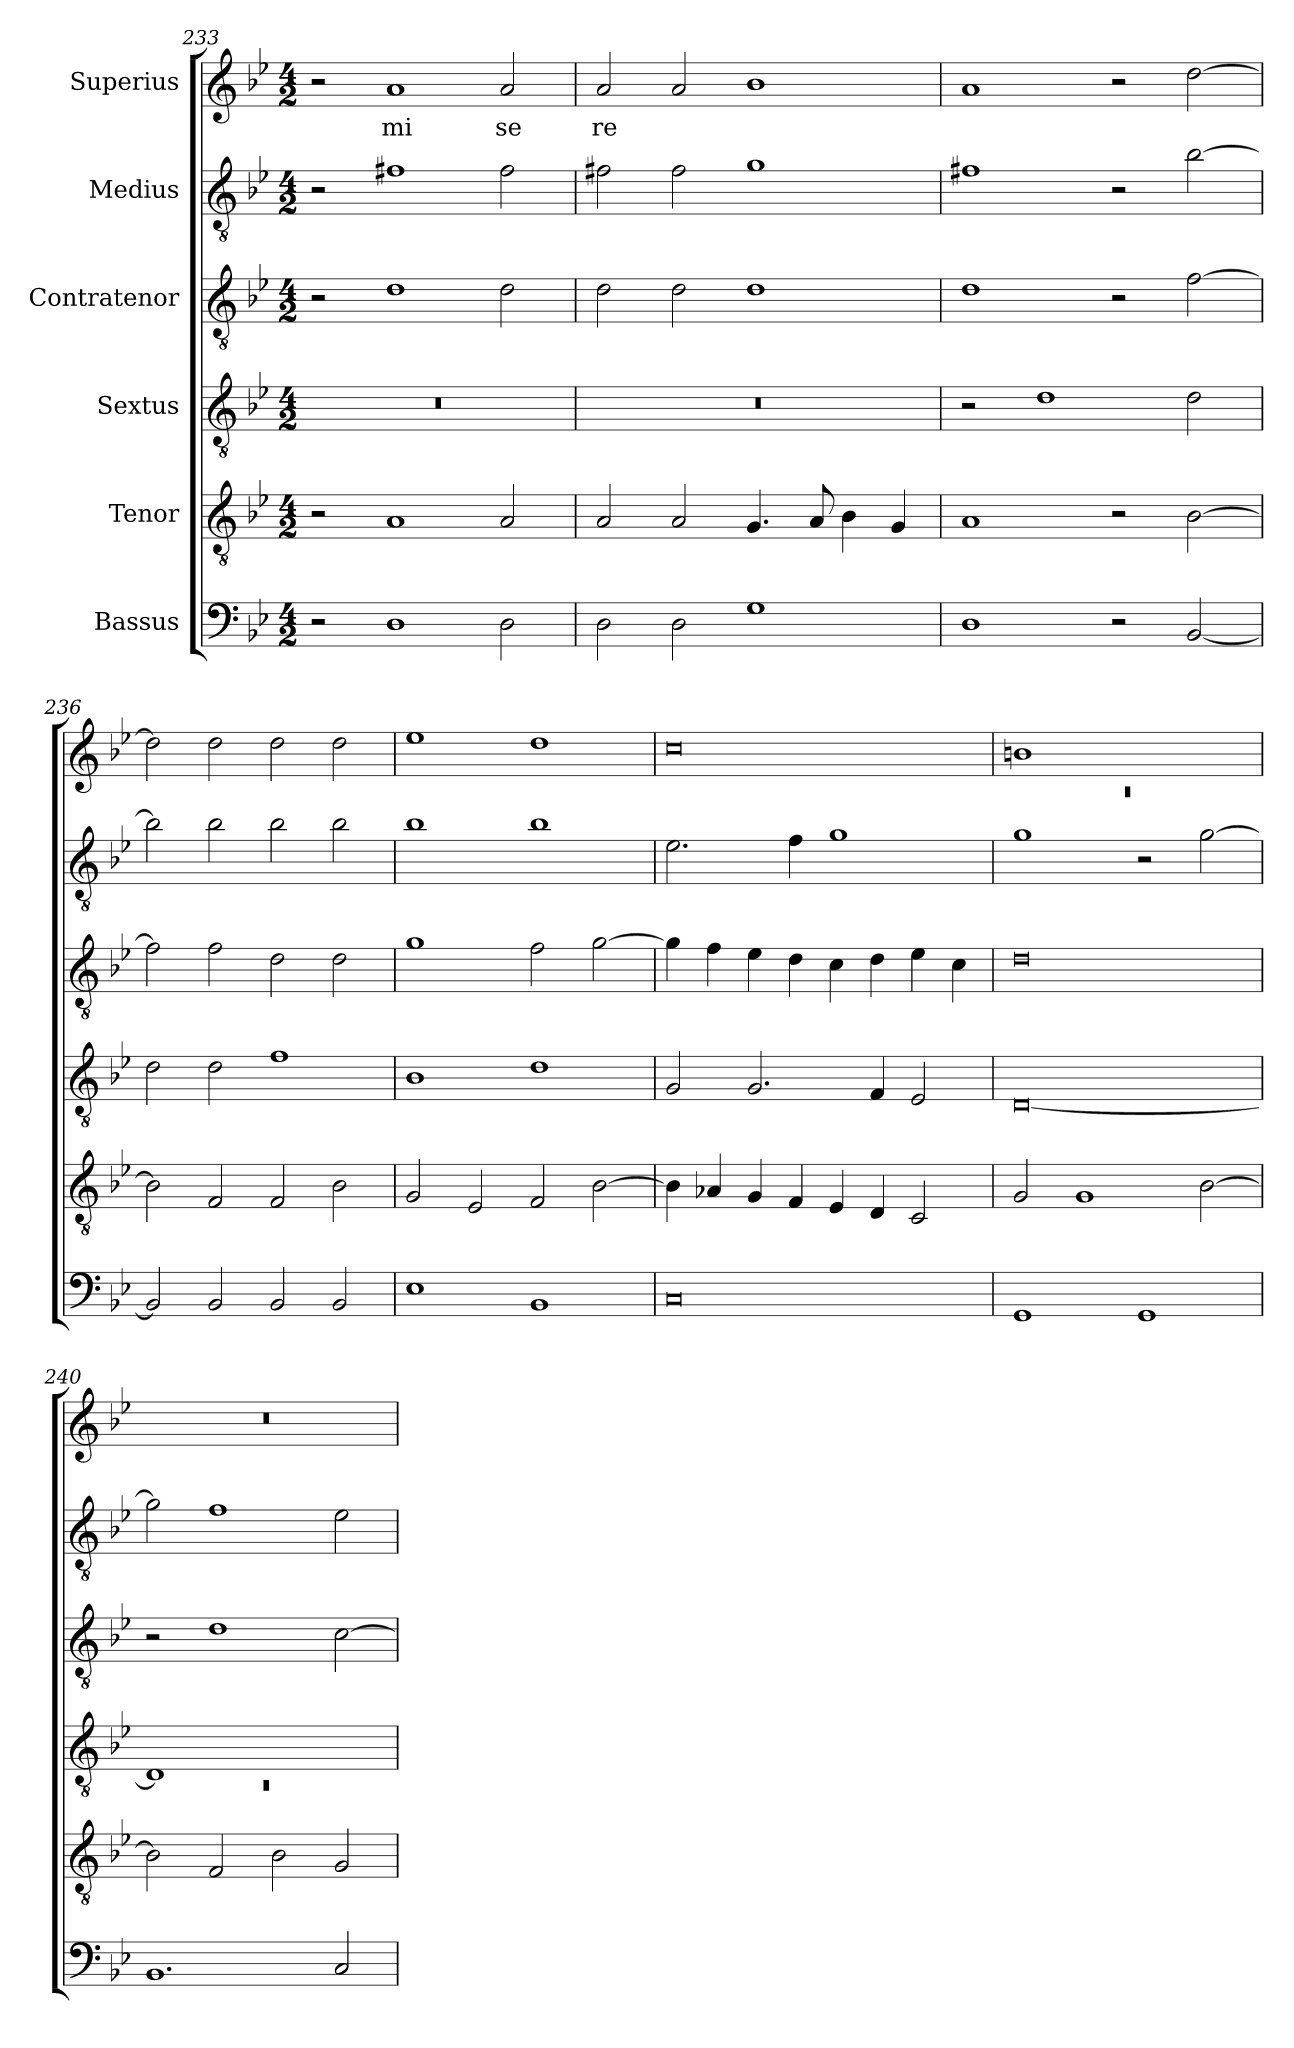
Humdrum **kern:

**kern	**kern	**kern	**kern	**kern	**kern	**text
*part6	*part5	*part4	*part3	*part2	*part1	*part1
*staff6	*staff5	*staff4	*staff3	*staff2	*staff1	*staff1
*I"Bassus	*I"Tenor	*I"Sextus	*I"Contratenor	*I"Medius	*I"Superius	*
*clefF4	*clefGv2	*clefGv2	*clefGv2	*clefGv2	*clefG2	*
*ITrd-3c-5	*ITrd-3c-5	*ITrd-3c-5	*	*ITrd-3c-5	*ITrd-3c-5	*
*k[b-e-a-]	*k[b-e-a-]	*k[b-e-a-]	*k[b-e-]	*k[b-e-a-]	*k[b-e-a-]	*
*E-:	*E-:	*E-:	*B-:	*E-:	*E-:	*
*M4/2	*M4/2	*M4/2	*M4/2	*M4/2	*M4/2	*
=233	=233	=233	=233	=233	=233	=233
2r	2r	0r	2r	2r	2r	.
!	!	!	!	!	!	!LO:LY:b
1G	1d	.	1d	1bn	1dd	mi
!	!	!	!	!	!	!LO:LY:b
2G\	2d/	.	2d\	2b\	2dd/	se
!!LO:PB:g=z
=234	=234	=234	=234	=234	=234	=234
!	!	!	!	!	!	!LO:LY:b
2G\	2d/	0r	2d\	2bn\	2dd/	re
2G\	2d/	.	2d\	2b\	2dd/	.
1c	4.c/	.	1d	1cc	1ee-	.
.	8d/	.	.	.	.	.
.	4e-\	.	.	.	.	.
.	4c/	.	.	.	.	.
=235	=235	=235	=235	=235	=235	=235
1G	1d	2r	1d	1bn	1dd	.
.	.	1g	.	.	.	.
2r	2r	.	2r	2r	2r	.
[<2E-/	[>2e-\	2g\	[>2f\	[>2ee-\	[>2gg\	.
=236	=236	=236	=236	=236	=236	=236
2E-/]	2e-\]	2g\	2f\]	2ee-\]	2gg\]	.
2E-/	2B-/	2g\	2f\	2ee-\	2gg\	.
2E-/	2B-/	1b-	2d\	2ee-\	2gg\	.
2E-/	2e-\	.	2d\	2ee-\	2gg\	.
=237	=237	=237	=237	=237	=237	=237
1A-	2c/	1e-	1g	1ee-	1aa-	.
.	2A-/	.	.	.	.	.
1E-	2B-/	1g	2f\	1ee-	1gg	.
.	[>2e-\	.	[>2g\	.	.	.
=238	=238	=238	=238	=238	=238	=238
0F	4e-\]	2c/	4g\]	2.a-\	0ff	.
.	4d-X/	.	4f\	.	.	.
.	4c/	2.c/	4e-\	.	.	.
.	4B-/	.	4d\	4b-\	.	.
.	4A-/	.	4c\	1cc	.	.
.	4G/	4B-/	4d\	.	.	.
.	2F/	2A-/	4e-\	.	.	.
.	.	.	4c\	.	.	.
=239	=239	=239	=239	=239	=239	=239
*	*	*	*	*	*^	*
!	!	!	!	!	!	!LO:N:vis=1	!
1C	2c/	[<0G	0d	1cc	1een	0rc	.
.	1c	.	.	.	.	.	.
1C	.	.	.	2r	1ryy	.	.
.	[>2e-\	.	.	[>2cc\	.	.	.
*	*	*	*	*	*v	*v	*
=240	=240	=240	=240	=240	=240	=240
*	*	*^	*	*	*	*
!	!	!	!LO:N:vis=1	!	!	!	!
1.E-	2e-\]	1G]	0rC	2r	2cc\]	0r	.
.	2B-/	.	.	1d	1b-	.	.
.	2e-\	1ryy	.	.	.	.	.
2F/	2c/	.	.	[<2c\	2a-\	.	.
*	*	*v	*v	*	*	*	*
=	=	=	=	=	=	=
*-	*-	*-	*-	*-	*-	*-
